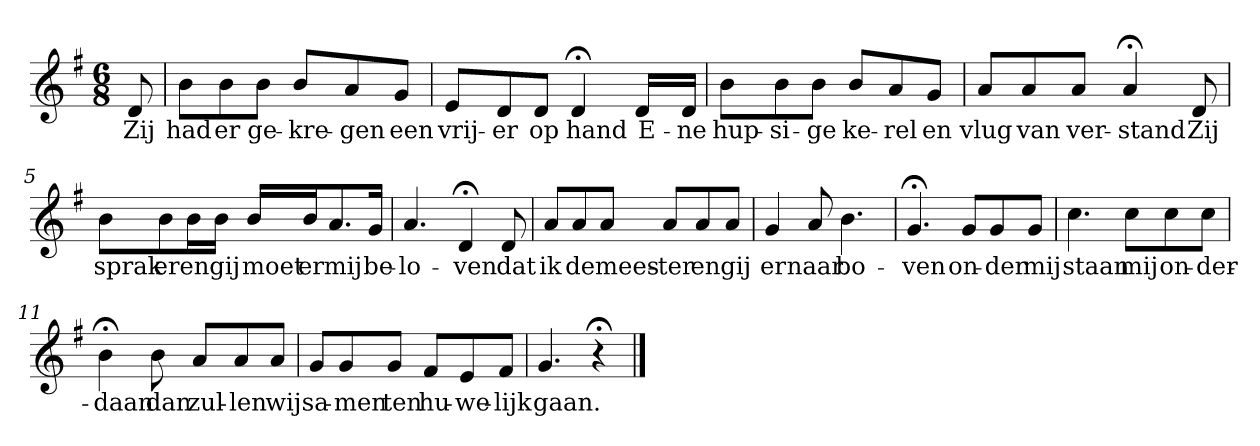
**kern	**text
*part1	*part1
*staff1	*staff1
*k[f#]	*
*G:	*
*M6/8	*
*MM120	*
=	=
8d	Zij
=1	=1
8bL	had
8b	er
8bJ	ge-
8bL	-kre-
8a	-gen
8gJ	een
=2	=2
8eL	vrij-
8d	-er
8dJ	op
4d;<	hand
16dLL	E-
16dJJ	-ne
=3	=3
8bL	hup-
8b	-si-
8bJ	-ge
8bL	ke-
8a	-rel
8gJ	en
=4	=4
8aL	vlug
8a	van
8aJ	ver-
4a;<	-stand
8d	Zij
=5	=5
8bL	sprak
8b	er
16bL	en
16bJJ	gij
16bLL	moet
16bJ	er
8.a	mij
16gJk	be-
=6	=6
4.a	-lo-
4d;<	-ven
8d	dat
=7	=7
8aL	ik
8a	de
8aJ	mees-
8aL	-ter
8a	en
8aJ	gij
=8	=8
4g	er
8a	naar
4.b	bo-
=9	=9
4.g;<	-ven
8gL	on-
8g	-der
8gJ	mij
=10	=10
4.cc	staan
8ccL	mij
8cc	on-
8ccJ	-der-
=11	=11
4b;<	-daan
8b	dan
8aL	zul-
8a	-len
8aJ	wij
=12	=12
8gL	sa-
8g	-men
8gJ	ten
8f#L	hu-
8e	-we-
8f#J	-lijk
=13	=13
4.g	gaan.
4r;<	.
==	==
*-	*-
